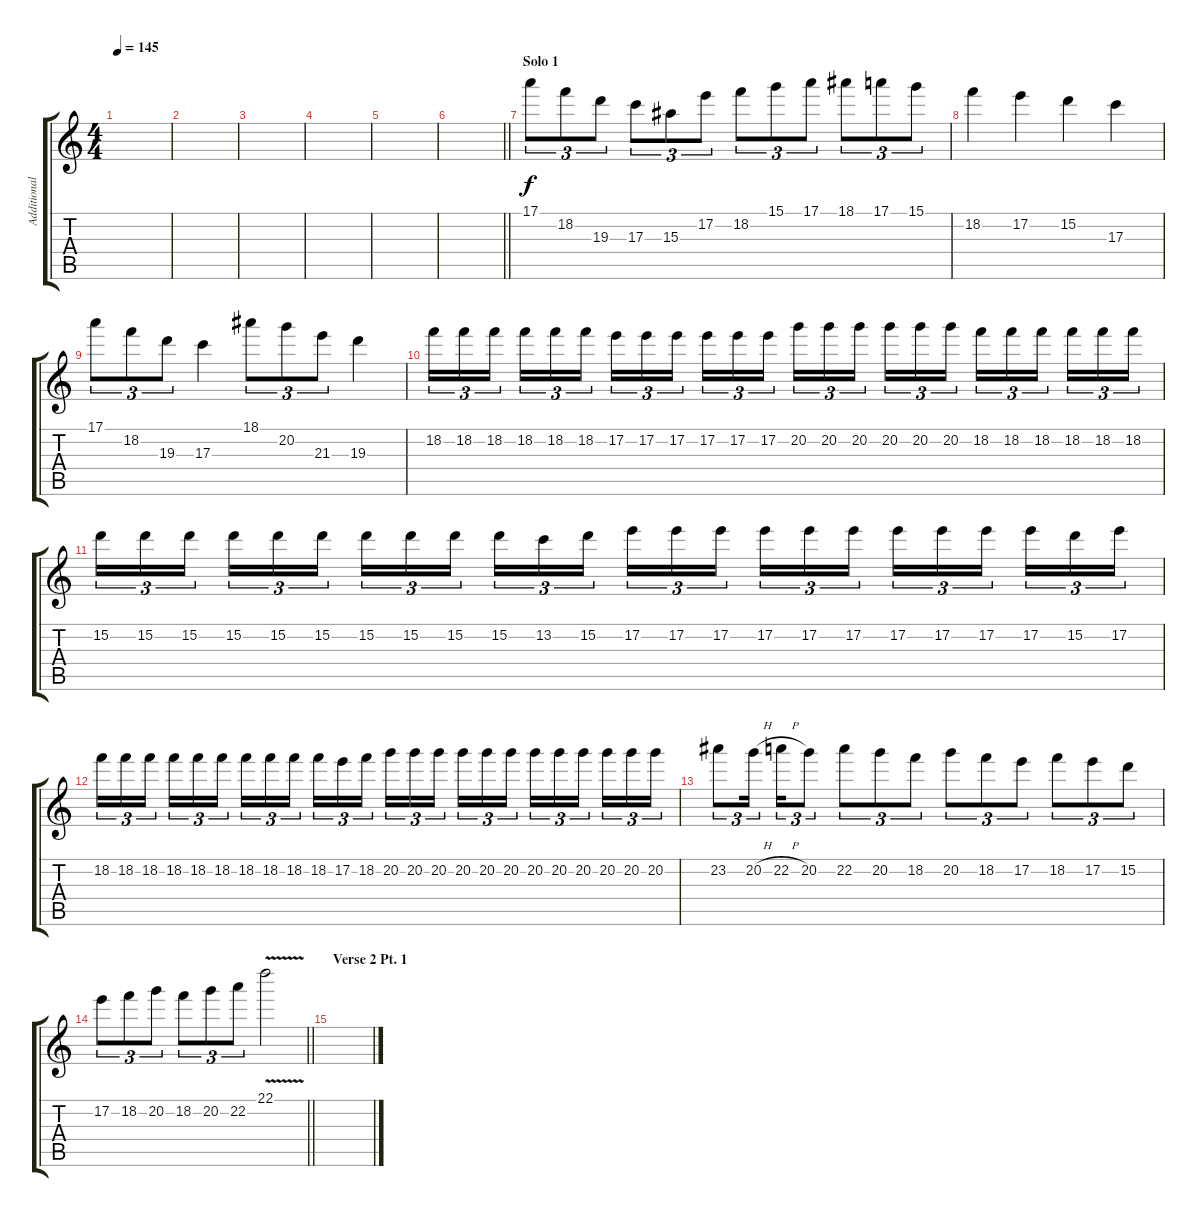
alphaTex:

\track ("Additional Guitar 1" "Additional") {instrument distortionguitar}
\staff {score tabs}
\tuning (E4 B3 G3 D3 A2 D2) {hide}
\ts (4 4)
\tempo 145
\clef g2
\ks c
|
|
|
|
|
\barLineRight lightlight
|
\section ("" "Solo 1")
17.1.8{tu (3 2)} 18.2.8{tu (3 2)} 19.3.8{tu (3 2)} 17.3.8{tu (3 2)} 15.3.8{tu (3 2)} 17.2.8{tu (3 2)} 18.2.8{tu (3 2)} 15.1.8{tu (3 2)} 17.1.8{tu (3 2)} 18.1.8{tu (3 2)} 17.1.8{tu (3 2)} 15.1.8{tu (3 2)} |
18.2.4 17.2.4 15.2.4 17.3.4 |
17.1.8{tu (3 2)} 18.2.8{tu (3 2)} 19.3.8{tu (3 2)} 17.3.4 18.1.8{tu (3 2)} 20.2.8{tu (3 2)} 21.3.8{tu (3 2)} 19.3.4 |
18.2.16{tu (3 2)} 18.2.16{tu (3 2)} 18.2.16{tu (3 2) beam splitsecondary} 18.2.16{tu (3 2)} 18.2.16{tu (3 2)} 18.2.16{tu (3 2)} 17.2.16{tu (3 2)} 17.2.16{tu (3 2)} 17.2.16{tu (3 2) beam splitsecondary} 17.2.16{tu (3 2)} 17.2.16{tu (3 2)} 17.2.16{tu (3 2)} 20.2.16{tu (3 2)} 20.2.16{tu (3 2)} 20.2.16{tu (3 2) beam splitsecondary} 20.2.16{tu (3 2)} 20.2.16{tu (3 2)} 20.2.16{tu (3 2)} 18.2.16{tu (3 2)} 18.2.16{tu (3 2)} 18.2.16{tu (3 2) beam splitsecondary} 18.2.16{tu (3 2)} 18.2.16{tu (3 2)} 18.2.16{tu (3 2)} |
15.2.16{tu (3 2)} 15.2.16{tu (3 2)} 15.2.16{tu (3 2) beam splitsecondary} 15.2.16{tu (3 2)} 15.2.16{tu (3 2)} 15.2.16{tu (3 2)} 15.2.16{tu (3 2)} 15.2.16{tu (3 2)} 15.2.16{tu (3 2) beam splitsecondary} 15.2.16{tu (3 2)} 13.2.16{tu (3 2)} 15.2.16{tu (3 2)} 17.2.16{tu (3 2)} 17.2.16{tu (3 2)} 17.2.16{tu (3 2) beam splitsecondary} 17.2.16{tu (3 2)} 17.2.16{tu (3 2)} 17.2.16{tu (3 2)} 17.2.16{tu (3 2)} 17.2.16{tu (3 2)} 17.2.16{tu (3 2) beam splitsecondary} 17.2.16{tu (3 2)} 15.2.16{tu (3 2)} 17.2.16{tu (3 2)} |
18.2.16{tu (3 2)} 18.2.16{tu (3 2)} 18.2.16{tu (3 2) beam splitsecondary} 18.2.16{tu (3 2)} 18.2.16{tu (3 2)} 18.2.16{tu (3 2)} 18.2.16{tu (3 2)} 18.2.16{tu (3 2)} 18.2.16{tu (3 2) beam splitsecondary} 18.2.16{tu (3 2)} 17.2.16{tu (3 2)} 18.2.16{tu (3 2)} 20.2.16{tu (3 2)} 20.2.16{tu (3 2)} 20.2.16{tu (3 2) beam splitsecondary} 20.2.16{tu (3 2)} 20.2.16{tu (3 2)} 20.2.16{tu (3 2)} 20.2.16{tu (3 2)} 20.2.16{tu (3 2)} 20.2.16{tu (3 2) beam splitsecondary} 20.2.16{tu (3 2)} 20.2.16{tu (3 2)} 20.2.16{tu (3 2)} |
23.2.8{tu (3 2)} 20.2{h}.16{tu (3 2) beam splitsecondary} 22.2{h}.16{tu (3 2)} 20.2.8{tu (3 2)} 22.2.8{tu (3 2)} 20.2.8{tu (3 2)} 18.2.8{tu (3 2)} 20.2.8{tu (3 2)} 18.2.8{tu (3 2)} 17.2.8{tu (3 2)} 18.2.8{tu (3 2)} 17.2.8{tu (3 2)} 15.2.8{tu (3 2)} |
\barLineRight lightlight
17.2.8{tu (3 2)} 18.2.8{tu (3 2)} 20.2.8{tu (3 2)} 18.2.8{tu (3 2)} 20.2.8{tu (3 2)} 22.2.8{tu (3 2)} 22.1{v}.2 |
\section ("" "Verse 2 Pt. 1")
